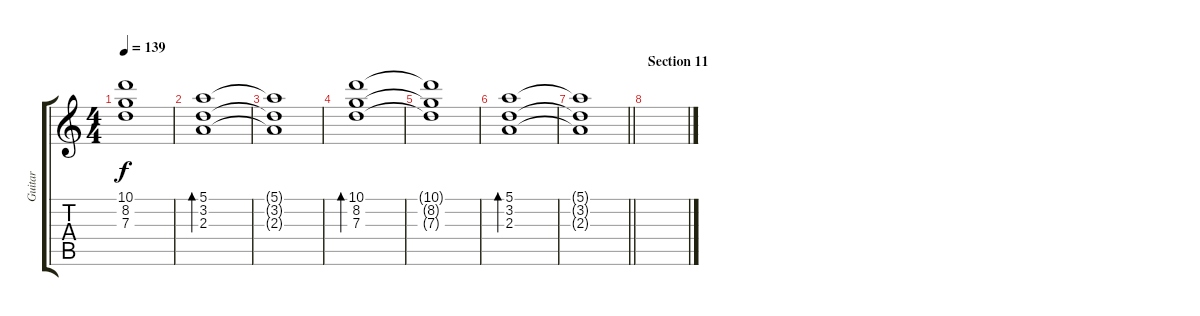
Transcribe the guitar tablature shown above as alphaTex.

\track ("Guitar" "Guitar") {instrument electricguitarjazz}
\staff {score tabs}
\tuning (E4 B3 G3 D3 A2 E2) {hide}
\ts (4 4)
\tempo 139
\clef g2
\ks c
(10.1{t} 8.2{t} 7.3{t}).1{dy f} |
(5.1 3.2 2.3).1{bd 480} |
(5.1{t} 3.2{t} 2.3{t}).1 |
(10.1 8.2 7.3).1{bd 480} |
(10.1{t} 8.2{t} 7.3{t}).1 |
(5.1 3.2 2.3).1{bd 480} |
\barLineRight lightlight
(5.1{t} 3.2{t} 2.3{t}).1 |
\section ("" "Section 11")
